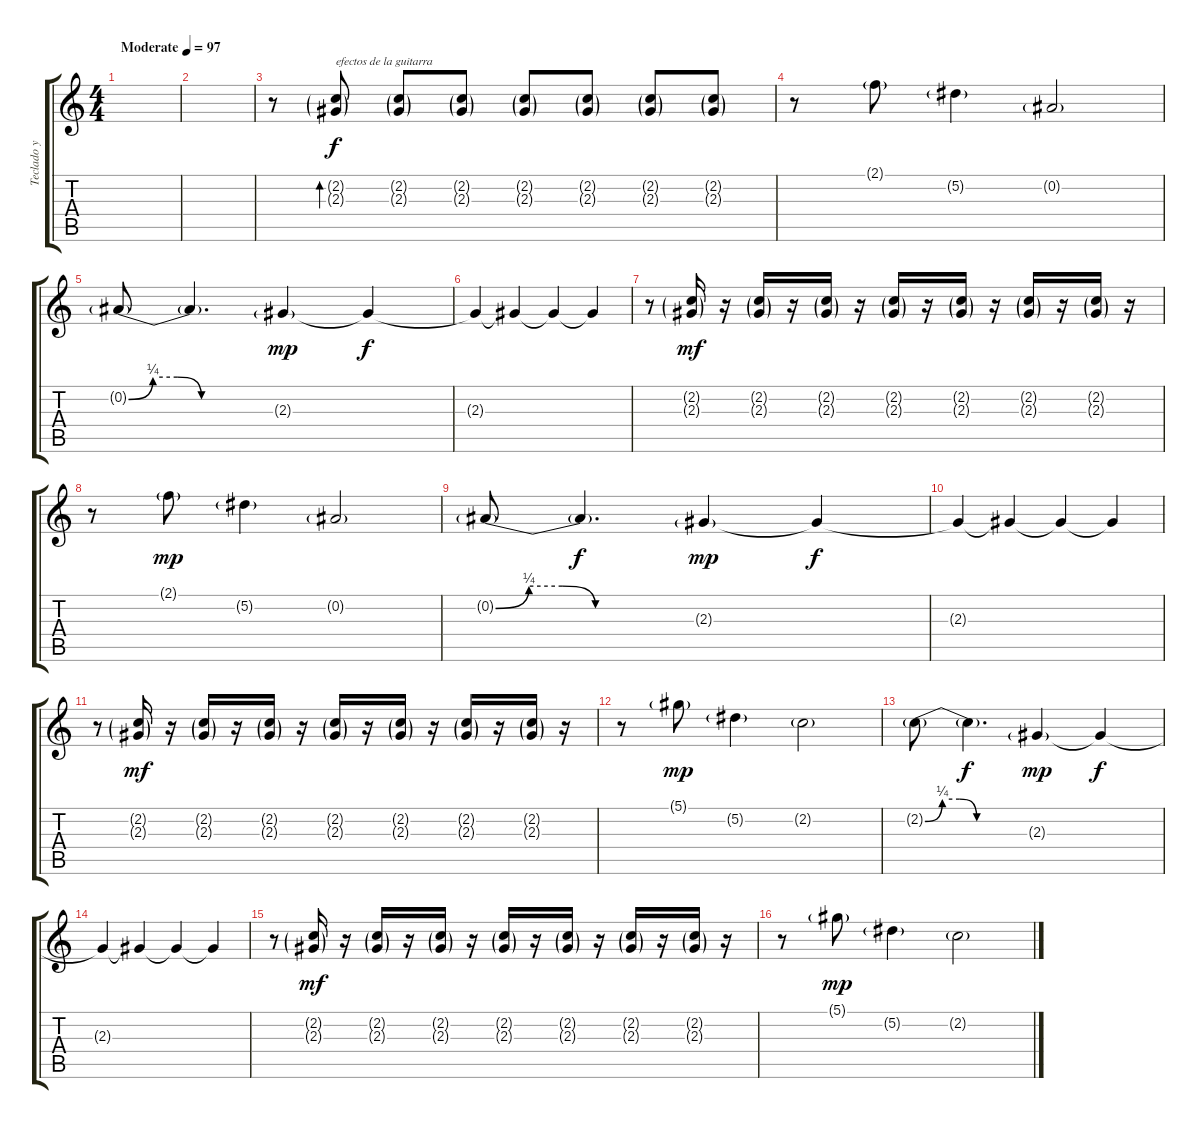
\track ("Teclado y Delay" "Teclado y ") {instrument overdrivenguitar}
\staff {score tabs}
\tuning (Eb4 Bb3 Gb3 Db3 Ab2 Eb2) {hide}
\ts (4 4)
\tempo (97 "Moderate")
\clef g2
\ks c
|
|
r.8 (2.2{g} 2.3{g}).8{bd 60 txt "efectos de la guitarra" volume 16} (2.2{g} 2.3{g}).8 (2.2{g} 2.3{g}).8 (2.2{g} 2.3{g}).8 (2.2{g} 2.3{g}).8 (2.2{g} 2.3{g}).8 (2.2{g} 2.3{g}).8 |
r.8 2.1{g}.8 5.2{g}.4 0.2{g}.2 |
0.2{be (custom 0 0 10 1 20 1 30 0 60 0) g}.8 0.2{t}.4{d dy f} 2.3{g}.4{dy mp} 2.3{t}.4{dy f} |
2.3{t}.4 2.3{t}.4 2.3{t}.4 2.3{t}.4 |
r.8 (2.2{g} 2.3{g}).16{dy mf balance 16} r.16 (2.2{g} 2.3{g}).16{balance 0} r.16 (2.2{g} 2.3{g}).16{balance 16} r.16 (2.2{g} 2.3{g}).16{balance 0} r.16 (2.2{g} 2.3{g}).16{balance 16} r.16 (2.2{g} 2.3{g}).16{balance 0} r.16 (2.2{g} 2.3{g}).16{balance 8} r.16 |
r.8 2.1{g}.8{dy mp} 5.2{g}.4 0.2{g}.2 |
0.2{be (custom 0 0 10 1 20 1 30 0 60 0) g}.8 0.2{t}.4{d dy f} 2.3{g}.4{dy mp} 2.3{t}.4{dy f} |
2.3{t}.4 2.3{t}.4 2.3{t}.4 2.3{t}.4 |
r.8 (2.2{g} 2.3{g}).16{dy mf balance 0} r.16 (2.2{g} 2.3{g}).16 r.16 (2.2{g} 2.3{g}).16 r.16 (2.2{g} 2.3{g}).16 r.16 (2.2{g} 2.3{g}).16 r.16 (2.2{g} 2.3{g}).16 r.16 (2.2{g} 2.3{g}).16{balance 8} r.16 |
r.8 5.1{g}.8{dy mp} 5.2{g}.4 2.2{g}.2 |
2.2{be (custom 0 0 10 1 20 1 30 0 60 0) g}.8 2.2{t}.4{d dy f} 2.3{g}.4{dy mp} 2.3{t}.4{dy f} |
2.3{t}.4 2.3{t}.4 2.3{t}.4 2.3{t}.4 |
r.8 (2.2{g} 2.3{g}).16{dy mf balance 0} r.16 (2.2{g} 2.3{g}).16 r.16 (2.2{g} 2.3{g}).16 r.16 (2.2{g} 2.3{g}).16 r.16 (2.2{g} 2.3{g}).16 r.16 (2.2{g} 2.3{g}).16 r.16 (2.2{g} 2.3{g}).16{balance 8} r.16 |
r.8 5.1{g}.8{dy mp} 5.2{g}.4 2.2{g}.2
